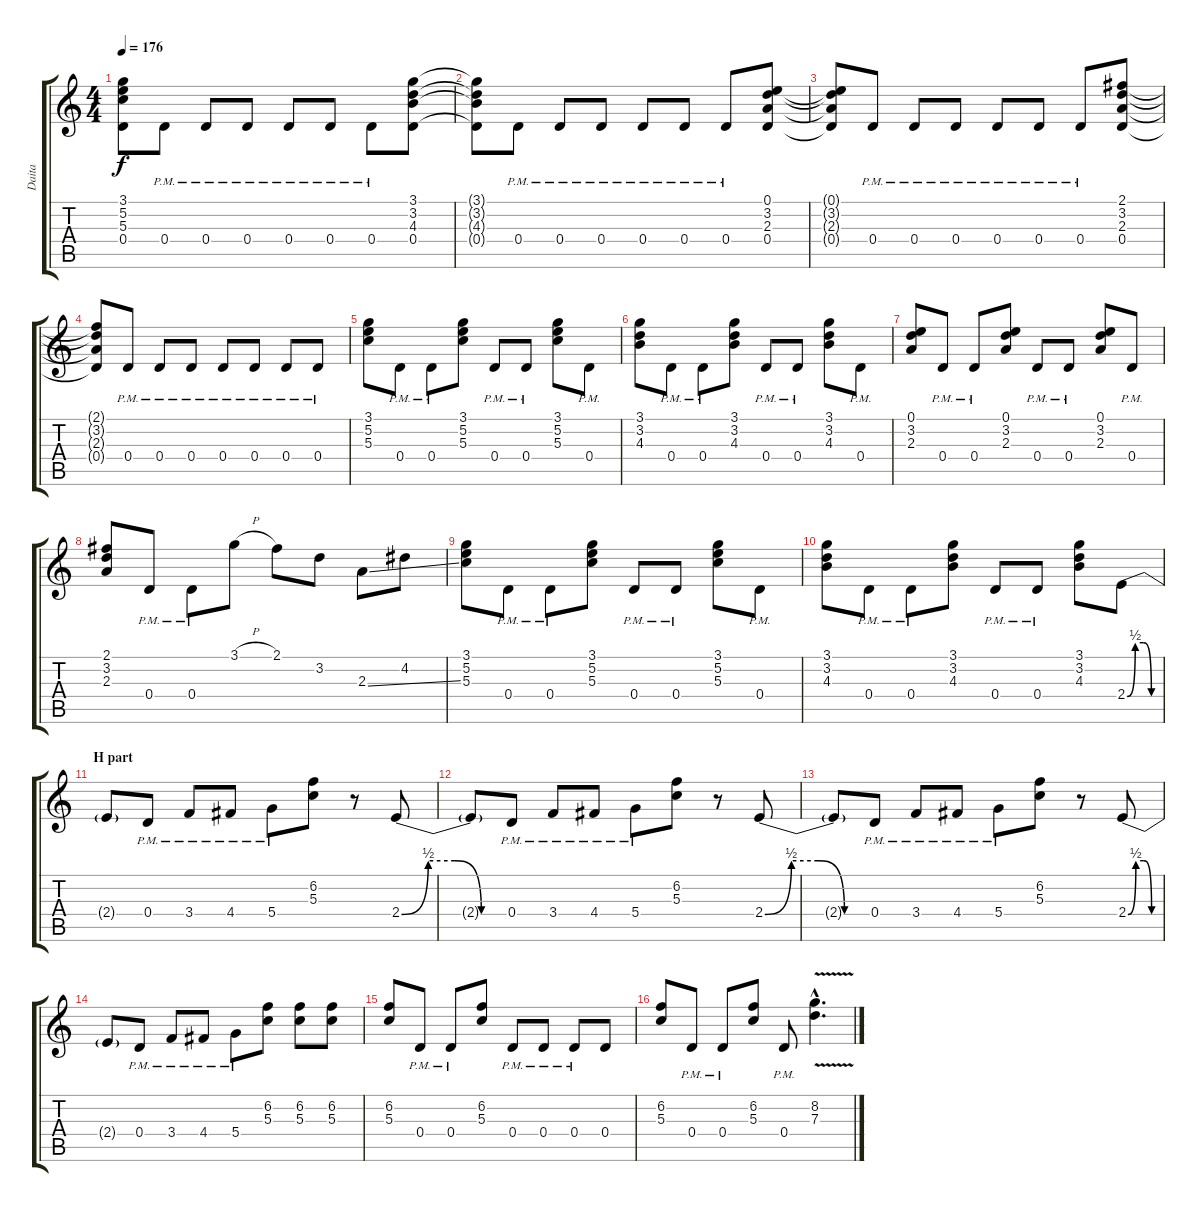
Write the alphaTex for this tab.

\track ("Daita" "Daita") {instrument distortionguitar}
\staff {score tabs}
\tuning (E4 B3 G3 D3 A2 E2) {hide}
\ts (4 4)
\tempo 176
\clef g2
\ks c
(3.1{t} 5.2{t} 5.3{t} 0.4{t}).8{dy f} 0.4{pm}.8 0.4{pm}.8 0.4{pm}.8 0.4{pm}.8 0.4{pm}.8 0.4{pm}.8 (3.1 3.2 4.3 0.4).8 |
(3.1{t} 3.2{t} 4.3{t} 0.4{t}).8 0.4{pm}.8 0.4{pm}.8 0.4{pm}.8 0.4{pm}.8 0.4{pm}.8 0.4{pm}.8 (0.1 3.2 2.3 0.4).8 |
(0.1{t} 3.2{t} 2.3{t} 0.4{t}).8 0.4{pm}.8 0.4{pm}.8 0.4{pm}.8 0.4{pm}.8 0.4{pm}.8 0.4{pm}.8 (2.1 3.2 2.3 0.4).8 |
(2.1{t} 3.2{t} 2.3{t} 0.4{t}).8 0.4{pm}.8 0.4{pm}.8 0.4{pm}.8 0.4{pm}.8 0.4{pm}.8 0.4{pm}.8 0.4{pm}.8 |
(3.1 5.2 5.3).8 0.4{pm}.8 0.4{pm}.8 (3.1 5.2 5.3).8 0.4{pm}.8 0.4{pm}.8 (3.1 5.2 5.3).8 0.4{pm}.8 |
(3.1 3.2 4.3).8 0.4{pm}.8 0.4{pm}.8 (3.1 3.2 4.3).8 0.4{pm}.8 0.4{pm}.8 (3.1 3.2 4.3).8 0.4{pm}.8 |
(0.1 3.2 2.3).8 0.4{pm}.8 0.4{pm}.8 (0.1 3.2 2.3).8 0.4{pm}.8 0.4{pm}.8 (0.1 3.2 2.3).8 0.4{pm}.8 |
(2.1 3.2 2.3).8 0.4{pm}.8 0.4{pm}.8 3.1{h}.8 2.1.8 3.2.8 2.3{ss}.8 4.2.8 |
(3.1 5.2 5.3).8 0.4{pm}.8 0.4{pm}.8 (3.1 5.2 5.3).8 0.4{pm}.8 0.4{pm}.8 (3.1 5.2 5.3).8 0.4{pm}.8 |
(3.1 3.2 4.3).8 0.4{pm}.8 0.4{pm}.8 (3.1 3.2 4.3).8 0.4{pm}.8 0.4{pm}.8 (3.1 3.2 4.3).8 2.4{be (custom 0 0 15 2 30 2 45 0 60 0)}.8 |
\section ("" "H part")
2.4{t}.8 0.4{pm}.8 3.4{pm}.8 4.4{pm}.8 5.4{pm}.8 (6.2 5.3).8 r.8 2.4{be (custom 0 0 15 2 30 2 45 0 60 0)}.8 |
2.4{t}.8 0.4{pm}.8 3.4{pm}.8 4.4{pm}.8 5.4{pm}.8 (6.2 5.3).8 r.8 2.4{be (custom 0 0 15 2 30 2 45 0 60 0)}.8 |
2.4{t}.8 0.4{pm}.8 3.4{pm}.8 4.4{pm}.8 5.4{pm}.8 (6.2 5.3).8 r.8 2.4{be (custom 0 0 15 2 30 2 45 0 60 0)}.8 |
2.4{t}.8 0.4{pm}.8 3.4{pm}.8 4.4{pm}.8 5.4{pm}.8 (6.2 5.3).8 (6.2 5.3).8 (6.2 5.3).8 |
(6.2 5.3).8 0.4{pm}.8 0.4{pm}.8 (6.2 5.3).8 0.4{pm}.8 0.4{pm}.8 0.4{pm}.8 0.4.8 |
(6.2 5.3).8 0.4{pm}.8 0.4{pm}.8 (6.2 5.3).8 0.4{pm}.8 (8.2{v hac} 7.3{hac}).4{d}
